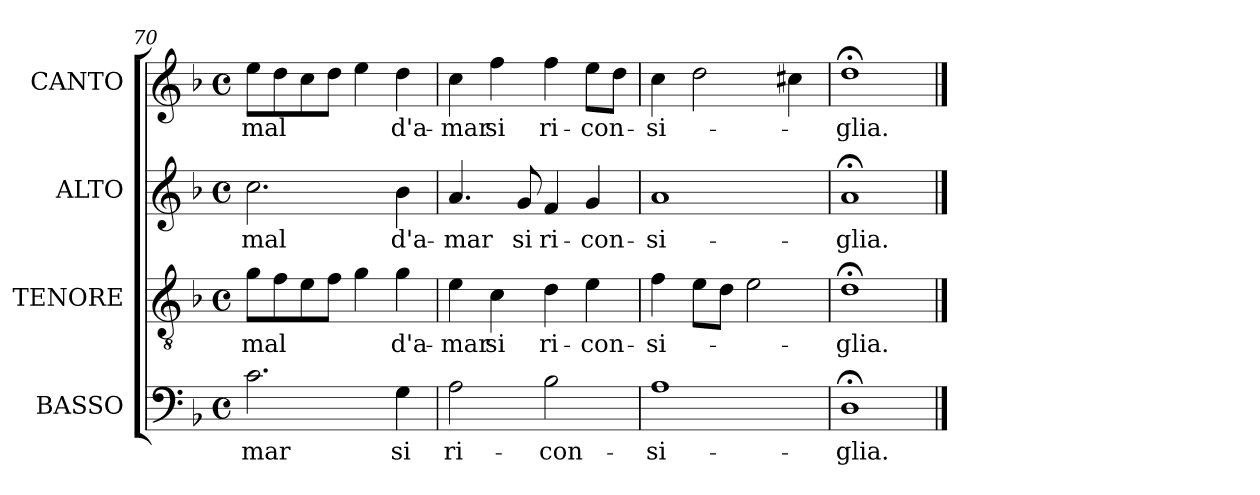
**kern	**text	**kern	**text	**kern	**text	**kern	**text
*part4	*part4	*part3	*part3	*part2	*part2	*part1	*part1
*staff4	*staff4	*staff3	*staff3	*staff2	*staff2	*staff1	*staff1
*I"BASSO	*	*I"TENORE	*	*I"ALTO	*	*I"CANTO	*
*clefF4	*	*clefGv2	*	*clefG2	*	*clefG2	*
*	*	*ITrd7c12	*	*	*	*	*
*k[b-]	*	*k[b-]	*	*k[b-]	*	*k[b-]	*
*F:	*	*F:	*	*F:	*	*F:	*
*M4/4	*	*M4/4	*	*M4/4	*	*M4/4	*
*met(c)	*	*met(c)	*	*met(c)	*	*met(c)	*
=70	=70	=70	=70	=70	=70	=70	=70
!	!LO:LY:b:color=#000000	!	!	!	!	!	!
!	!	!	!LO:LY:b:color=#000000	!	!	!	!
!	!	!	!	!	!LO:LY:b:color=#000000	!	!
!	!	!	!	!	!	!	!LO:LY:b:color=#000000
2.ci\	-mar	8Gi\L	-mal	2.cci\	-mal	8eei\L	-mal
.	.	8Fi\	.	.	.	8ddi\	.
.	.	8Ei\	.	.	.	8cci\	.
.	.	8Fi\J	.	.	.	8ddi\J	.
.	.	4Gi\	.	.	.	4eei\	.
!	!LO:LY:b:color=#000000	!	!	!	!	!	!
!	!	!	!LO:LY:b:color=#000000	!	!	!	!
!	!	!	!	!	!LO:LY:b:color=#000000	!	!
!	!	!	!	!	!	!	!LO:LY:b:color=#000000
4Gi\	si	4Gi\	d'a-	4b-i\	d'a-	4ddi\	d'a-
=71	=71	=71	=71	=71	=71	=71	=71
!	!LO:LY:b:color=#000000	!	!	!	!	!	!
!	!	!	!LO:LY:b:color=#000000	!	!	!	!
!	!	!	!	!	!LO:LY:b:color=#000000	!	!
!	!	!	!	!	!	!	!LO:LY:b:color=#000000
2Ai\	ri-	4Ei\	-mar	4.ai/	-mar	4cci\	-mar
!	!	!	!LO:LY:b:color=#000000	!	!	!	!
!	!	!	!	!	!	!	!LO:LY:b:color=#000000
.	.	4Ci\	si	.	.	4ffi\	si
!	!	!	!	!	!LO:LY:b:color=#000000	!	!
.	.	.	.	8gi/	si	.	.
!	!LO:LY:b:color=#000000	!	!	!	!	!	!
!	!	!	!LO:LY:b:color=#000000	!	!	!	!
!	!	!	!	!	!LO:LY:b:color=#000000	!	!
!	!	!	!	!	!	!	!LO:LY:b:color=#000000
2B-i\	-con-	4Di\	ri-	4fi/	ri-	4ffi\	ri-
!	!	!	!LO:LY:b:color=#000000	!	!	!	!
!	!	!	!	!	!LO:LY:b:color=#000000	!	!
!	!	!	!	!	!	!	!LO:LY:b:color=#000000
.	.	4Ei\	-con-	4gi/	-con-	8eei\L	-con-
.	.	.	.	.	.	8ddi\J	.
=72	=72	=72	=72	=72	=72	=72	=72
!	!LO:LY:b:color=#000000	!	!	!	!	!	!
!	!	!	!LO:LY:b:color=#000000	!	!	!	!
!	!	!	!	!	!LO:LY:b:color=#000000	!	!
!	!	!	!	!	!	!	!LO:LY:b:color=#000000
1Ai	-si-	4Fi\	-si-	1ai	-si-	4cci\	-si-
.	.	8Ei\L	.	.	.	2ddi\	.
.	.	8Di\J	.	.	.	.	.
.	.	2Ei\	.	.	.	.	.
.	.	.	.	.	.	4cc#Xi\	.
=73	=73	=73	=73	=73	=73	=73	=73
!	!LO:LY:b:color=#000000	!	!	!	!	!	!
!	!	!	!LO:LY:b:color=#000000	!	!	!	!
!	!	!	!	!	!LO:LY:b:color=#000000	!	!
!	!	!	!	!	!	!	!LO:LY:b:color=#000000
1D;i	-glia.	1D;i	-glia.	1a;i	-glia.	1dd;i	-glia.
==	==	==	==	==	==	==	==
*-	*-	*-	*-	*-	*-	*-	*-
